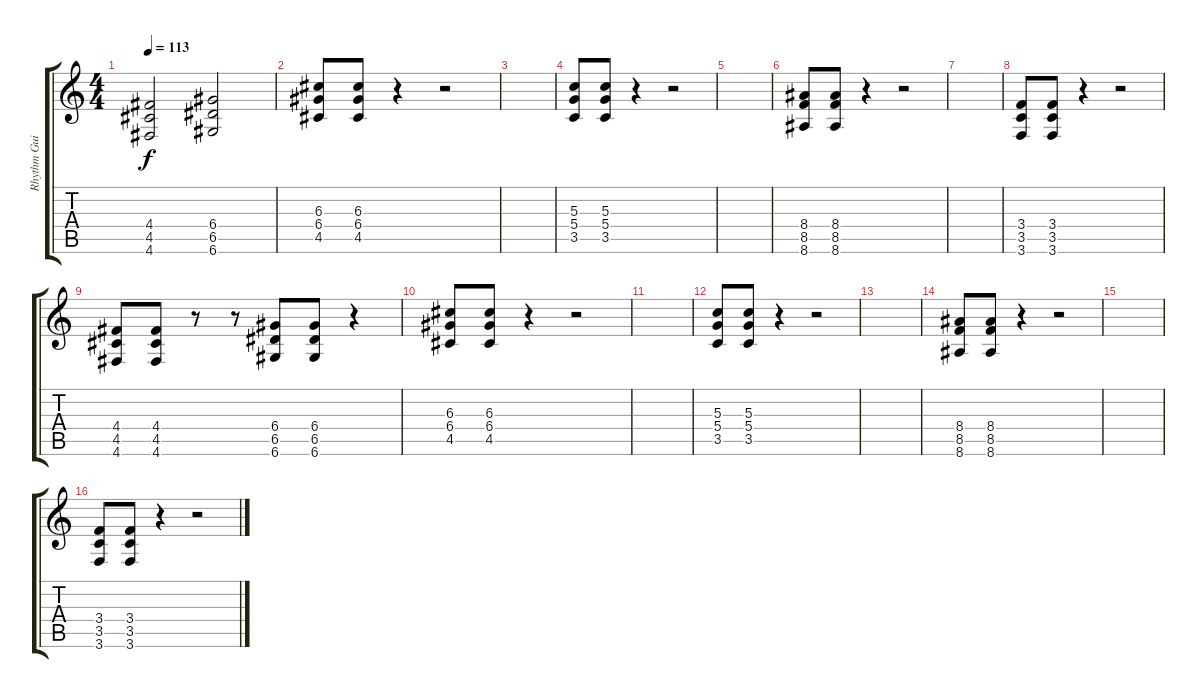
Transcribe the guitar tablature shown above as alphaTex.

\track ("Rhythm Guitar" "Rhythm Gui") {instrument overdrivenguitar}
\staff {score tabs}
\tuning (E4 B3 G3 D3 A2 D2) {hide}
\ts (4 4)
\tempo 113
\clef g2
\ks c
(4.4 4.5 4.6).2{dy f} (6.4 6.5 6.6).2 |
(6.3 6.4 4.5).8 (6.3 6.4 4.5).8 r.4 r.2 |
|
(5.3 5.4 3.5).8 (5.3 5.4 3.5).8 r.4 r.2 |
|
(8.4 8.5 8.6).8 (8.4 8.5 8.6).8 r.4 r.2 |
|
(3.4 3.5 3.6).8 (3.4 3.5 3.6).8 r.4 r.2 |
(4.4 4.5 4.6).8 (4.4 4.5 4.6).8 r.8 r.8 (6.4 6.5 6.6).8 (6.4 6.5 6.6).8 r.4 |
(6.3 6.4 4.5).8 (6.3 6.4 4.5).8 r.4 r.2 |
|
(5.3 5.4 3.5).8 (5.3 5.4 3.5).8 r.4 r.2 |
|
(8.4 8.5 8.6).8 (8.4 8.5 8.6).8 r.4 r.2 |
|
(3.4 3.5 3.6).8 (3.4 3.5 3.6).8 r.4 r.2
